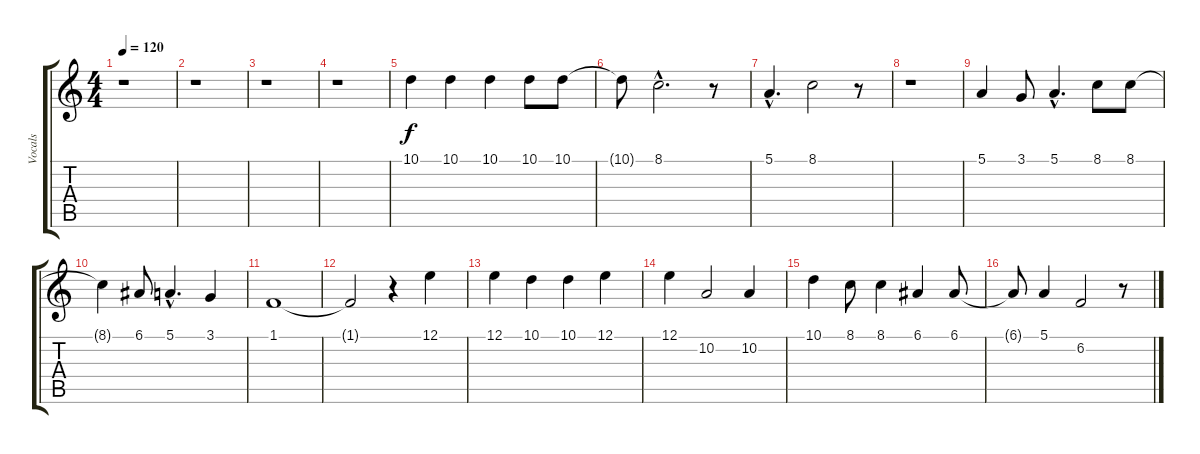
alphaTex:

\track ("Vocals" "Vocals") {instrument trumpet}
\staff {score tabs}
\tuning (E4 B3 G3 D3 A2 E2) {hide}
\ts (4 4)
\tempo 120
\clef g2
\ks c
r.1{dy f} |
r.1 |
r.1 |
r.1 |
10.1.4 10.1.4 10.1.4 10.1.8 10.1.8 |
10.1{t}.8 8.1{hac}.2{d} r.8 |
5.1{hac}.4{d} 8.1.2 r.8 |
r.1 |
5.1.4 3.1.8 5.1{hac}.4{d} 8.1.8 8.1.8 |
8.1{t}.4 6.1.8 5.1{hac}.4{d} 3.1.4 |
1.1.1 |
1.1{t}.2 r.4 12.1.4 |
12.1.4 10.1.4 10.1.4 12.1.4 |
12.1.4 10.2.2 10.2.4 |
10.1.4 8.1.8 8.1.4 6.1.4 6.1.8 |
6.1{t}.8 5.1.4 6.2.2 r.8
